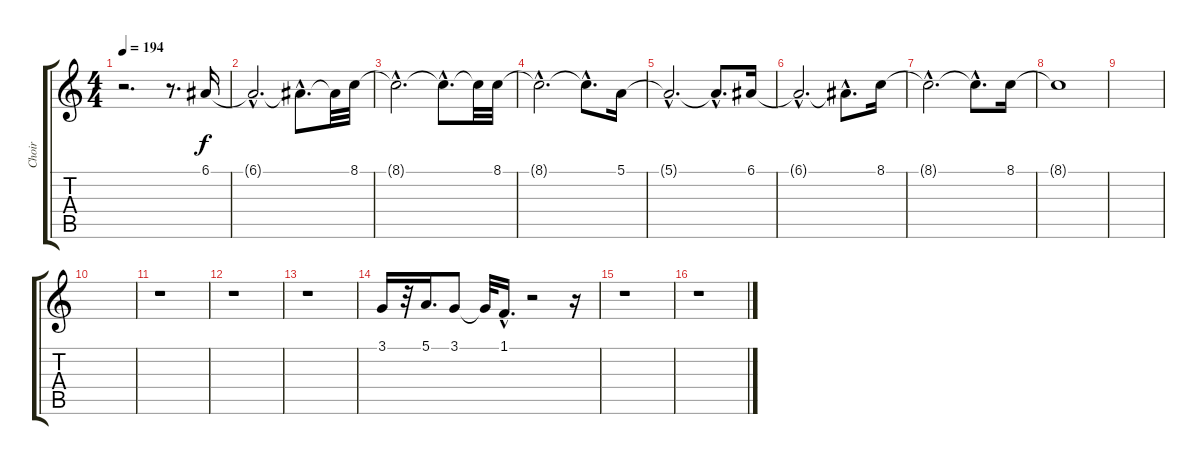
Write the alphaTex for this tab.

\track ("Choir" "Choir") {instrument harmonica}
\staff {score tabs}
\tuning (E4 B3 G3 D3 A2 E2) {hide}
\ts (4 4)
\tempo 194
\clef g2
\ks c
r.2{d dy f} r.8{d} 6.1.16 |
6.1{hac t}.2{d} 6.1{hac t}.8{d} 6.1{t}.32 8.1.32 |
8.1{hac t}.2{d} 8.1{hac t}.8{d} 8.1{t}.32 8.1.32 |
8.1{hac t}.2{d} 8.1{hac t}.8{d} 5.1.16 |
5.1{hac t}.2{d} 5.1{hac t}.8{d} 6.1.16 |
6.1{hac t}.2{d} 6.1{hac t}.8{d} 8.1.16 |
8.1{hac t}.2{d} 8.1{hac t}.8{d} 8.1.16 |
8.1{t}.1 |
|
|
r.1 |
r.1 |
r.1 |
3.1.16 r.32 5.1.16{d} 3.1.8 3.1{t}.32 1.1{hac}.16{d} r.2 r.16 |
r.1 |
r.1
